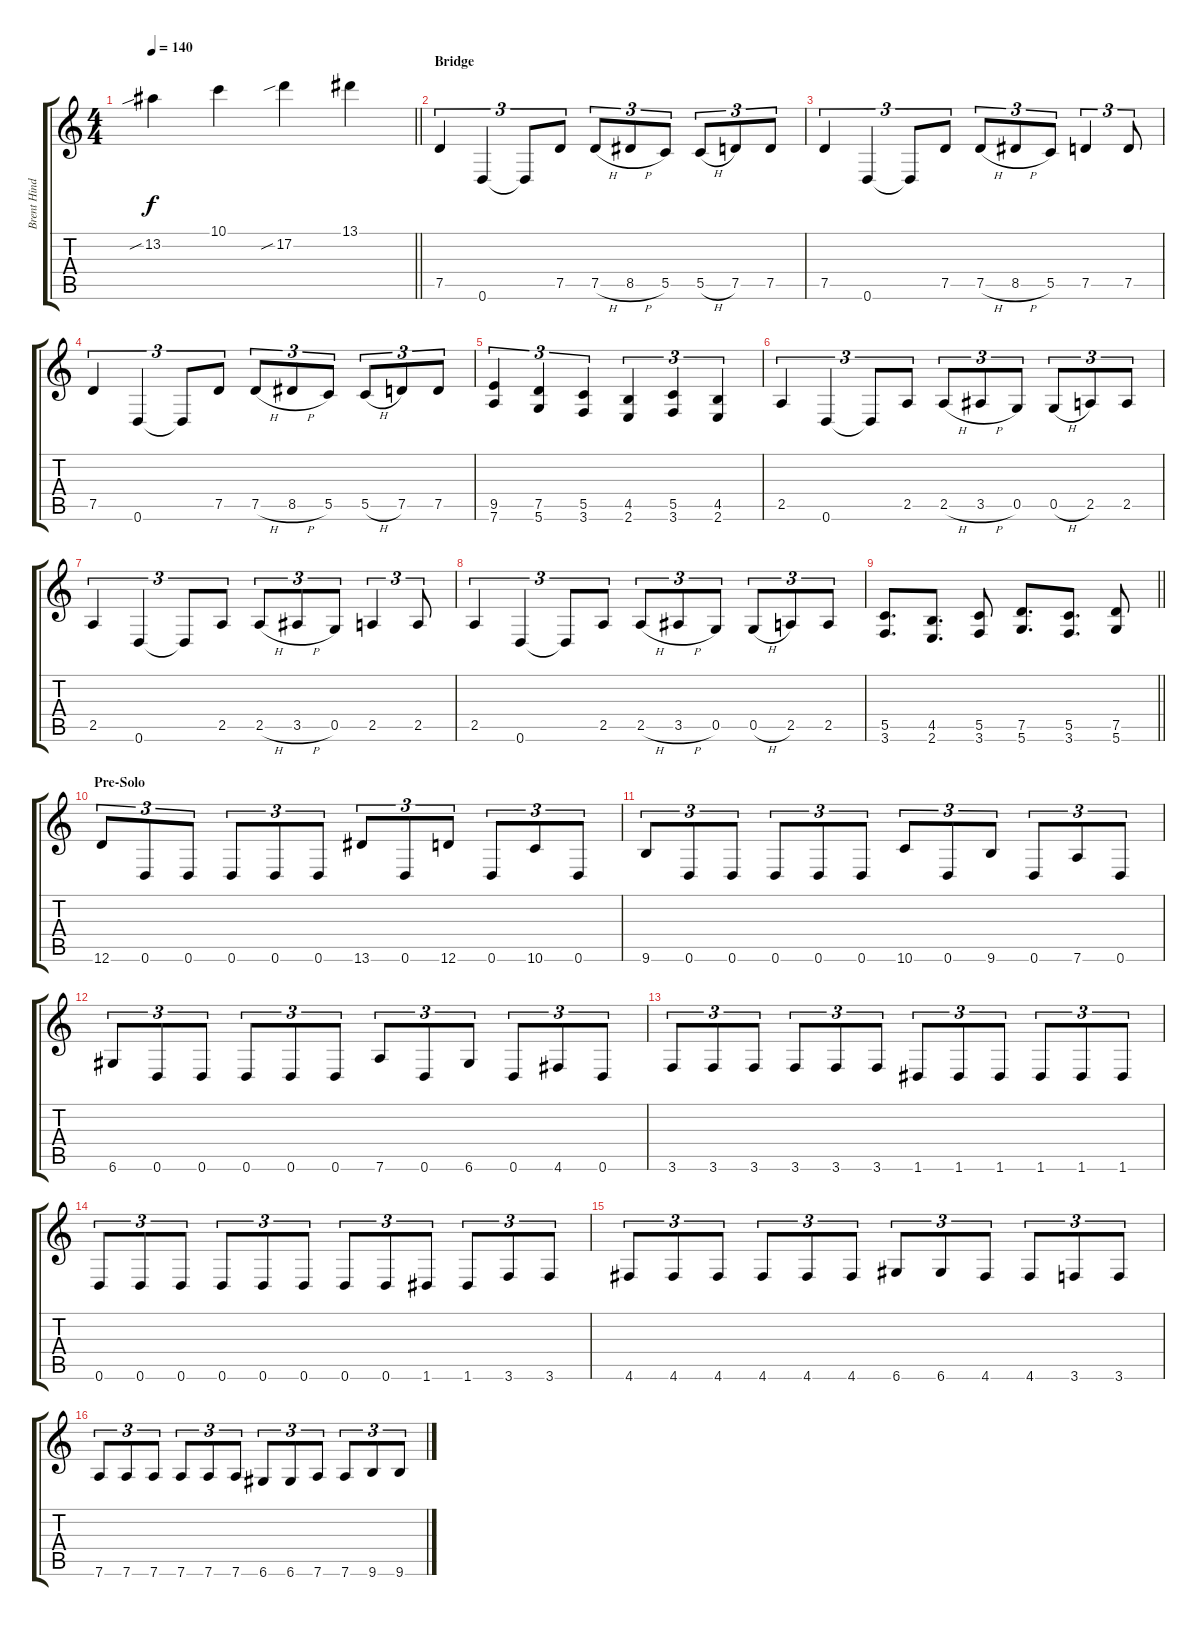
\track ("Brent Hinds" "Brent Hind") {instrument distortionguitar}
\staff {score tabs}
\tuning (D4 A3 F3 C3 G2 D2) {hide}
\ts (4 4)
\tempo 140
\clef g2
\barLineRight lightlight
\ks c
13.2{sib}.4{dy f} 10.1.4 17.2{sib}.4 13.1.4 |
\section ("" "Bridge")
7.5.4{tu (3 2)} 0.6.4{tu (3 2)} 0.6{t}.8{tu (3 2)} 7.5.8{tu (3 2)} 7.5{h}.8{tu (3 2)} 8.5{h}.8{tu (3 2)} 5.5.8{tu (3 2)} 5.5{h}.8{tu (3 2)} 7.5.8{tu (3 2)} 7.5.8{tu (3 2)} |
7.5.4{tu (3 2)} 0.6.4{tu (3 2)} 0.6{t}.8{tu (3 2)} 7.5.8{tu (3 2)} 7.5{h}.8{tu (3 2)} 8.5{h}.8{tu (3 2)} 5.5.8{tu (3 2)} 7.5.4{tu (3 2)} 7.5.8{tu (3 2)} |
7.5.4{tu (3 2)} 0.6.4{tu (3 2)} 0.6{t}.8{tu (3 2)} 7.5.8{tu (3 2)} 7.5{h}.8{tu (3 2)} 8.5{h}.8{tu (3 2)} 5.5.8{tu (3 2)} 5.5{h}.8{tu (3 2)} 7.5.8{tu (3 2)} 7.5.8{tu (3 2)} |
(9.5 7.6).4{tu (3 2)} (7.5 5.6).4{tu (3 2)} (5.5 3.6).4{tu (3 2)} (4.5 2.6).4{tu (3 2)} (5.5 3.6).4{tu (3 2)} (4.5 2.6).4{tu (3 2)} |
2.5.4{tu (3 2)} 0.6.4{tu (3 2)} 0.6{t}.8{tu (3 2)} 2.5.8{tu (3 2)} 2.5{h}.8{tu (3 2)} 3.5{h}.8{tu (3 2)} 0.5.8{tu (3 2)} 0.5{h}.8{tu (3 2)} 2.5.8{tu (3 2)} 2.5.8{tu (3 2)} |
2.5.4{tu (3 2)} 0.6.4{tu (3 2)} 0.6{t}.8{tu (3 2)} 2.5.8{tu (3 2)} 2.5{h}.8{tu (3 2)} 3.5{h}.8{tu (3 2)} 0.5.8{tu (3 2)} 2.5.4{tu (3 2)} 2.5.8{tu (3 2)} |
2.5.4{tu (3 2)} 0.6.4{tu (3 2)} 0.6{t}.8{tu (3 2)} 2.5.8{tu (3 2)} 2.5{h}.8{tu (3 2)} 3.5{h}.8{tu (3 2)} 0.5.8{tu (3 2)} 0.5{h}.8{tu (3 2)} 2.5.8{tu (3 2)} 2.5.8{tu (3 2)} |
\barLineRight lightlight
(5.5 3.6).8{d} (4.5 2.6).8{d} (5.5 3.6).8 (7.5 5.6).8{d} (5.5 3.6).8{d} (7.5 5.6).8 |
\section ("" "Pre-Solo")
12.6.8{tu (3 2)} 0.6.8{tu (3 2)} 0.6.8{tu (3 2)} 0.6.8{tu (3 2)} 0.6.8{tu (3 2)} 0.6.8{tu (3 2)} 13.6.8{tu (3 2)} 0.6.8{tu (3 2)} 12.6.8{tu (3 2)} 0.6.8{tu (3 2)} 10.6.8{tu (3 2)} 0.6.8{tu (3 2)} |
9.6.8{tu (3 2)} 0.6.8{tu (3 2)} 0.6.8{tu (3 2)} 0.6.8{tu (3 2)} 0.6.8{tu (3 2)} 0.6.8{tu (3 2)} 10.6.8{tu (3 2)} 0.6.8{tu (3 2)} 9.6.8{tu (3 2)} 0.6.8{tu (3 2)} 7.6.8{tu (3 2)} 0.6.8{tu (3 2)} |
6.6.8{tu (3 2)} 0.6.8{tu (3 2)} 0.6.8{tu (3 2)} 0.6.8{tu (3 2)} 0.6.8{tu (3 2)} 0.6.8{tu (3 2)} 7.6.8{tu (3 2)} 0.6.8{tu (3 2)} 6.6.8{tu (3 2)} 0.6.8{tu (3 2)} 4.6.8{tu (3 2)} 0.6.8{tu (3 2)} |
3.6.8{tu (3 2)} 3.6.8{tu (3 2)} 3.6.8{tu (3 2)} 3.6.8{tu (3 2)} 3.6.8{tu (3 2)} 3.6.8{tu (3 2)} 1.6.8{tu (3 2)} 1.6.8{tu (3 2)} 1.6.8{tu (3 2)} 1.6.8{tu (3 2)} 1.6.8{tu (3 2)} 1.6.8{tu (3 2)} |
0.6.8{tu (3 2)} 0.6.8{tu (3 2)} 0.6.8{tu (3 2)} 0.6.8{tu (3 2)} 0.6.8{tu (3 2)} 0.6.8{tu (3 2)} 0.6.8{tu (3 2)} 0.6.8{tu (3 2)} 1.6.8{tu (3 2)} 1.6.8{tu (3 2)} 3.6.8{tu (3 2)} 3.6.8{tu (3 2)} |
4.6.8{tu (3 2)} 4.6.8{tu (3 2)} 4.6.8{tu (3 2)} 4.6.8{tu (3 2)} 4.6.8{tu (3 2)} 4.6.8{tu (3 2)} 6.6.8{tu (3 2)} 6.6.8{tu (3 2)} 4.6.8{tu (3 2)} 4.6.8{tu (3 2)} 3.6.8{tu (3 2)} 3.6.8{tu (3 2)} |
7.6.8{tu (3 2)} 7.6.8{tu (3 2)} 7.6.8{tu (3 2)} 7.6.8{tu (3 2)} 7.6.8{tu (3 2)} 7.6.8{tu (3 2)} 6.6.8{tu (3 2)} 6.6.8{tu (3 2)} 7.6.8{tu (3 2)} 7.6.8{tu (3 2)} 9.6.8{tu (3 2)} 9.6.8{tu (3 2)}
